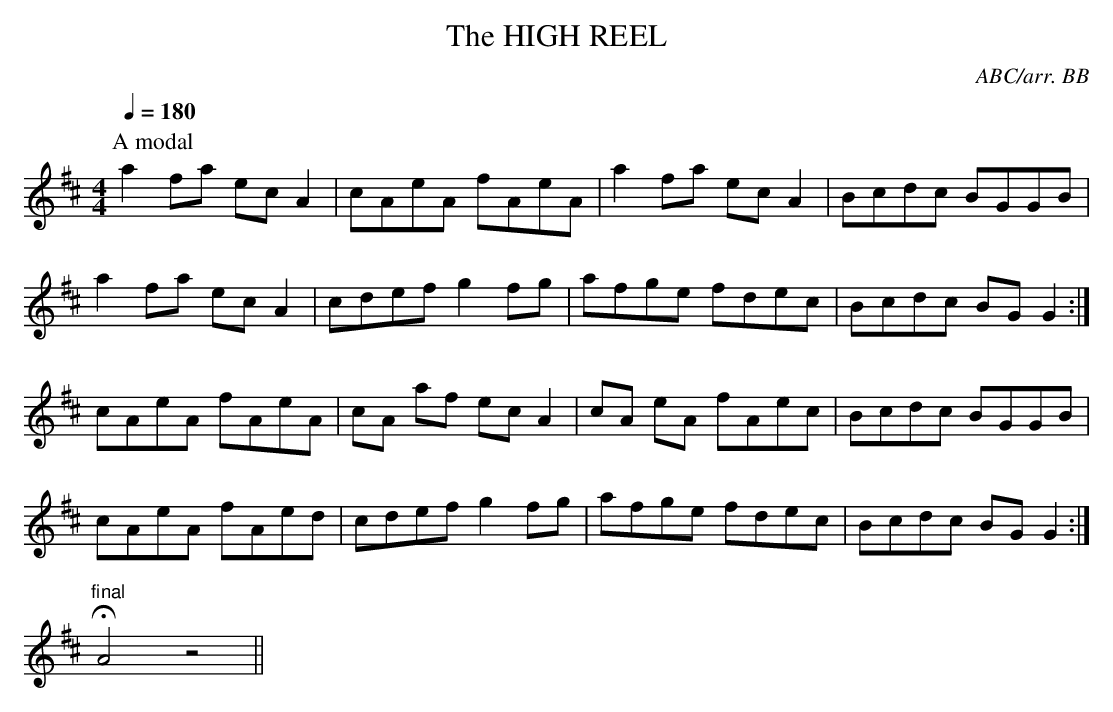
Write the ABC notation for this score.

X:1
T:HIGH REEL, The
C:ABC/arr. BB
Q:1/4=180
M:4/4
L:1/8
K:D
P:A modal
a2fa ecA2|cAeA fAeA|a2fa ecA2|Bcdc BGGB|
a2fa ecA2|cdef g2fg|afge fdec|Bcdc BGG2 :|
cAeA fAeA|cA af ecA2|cA eA fAec|Bcdc BGGB|
cAeA fAed|cdef g2fg|afge fdec|Bcdc BGG2 :|
"final"HA4z4||
